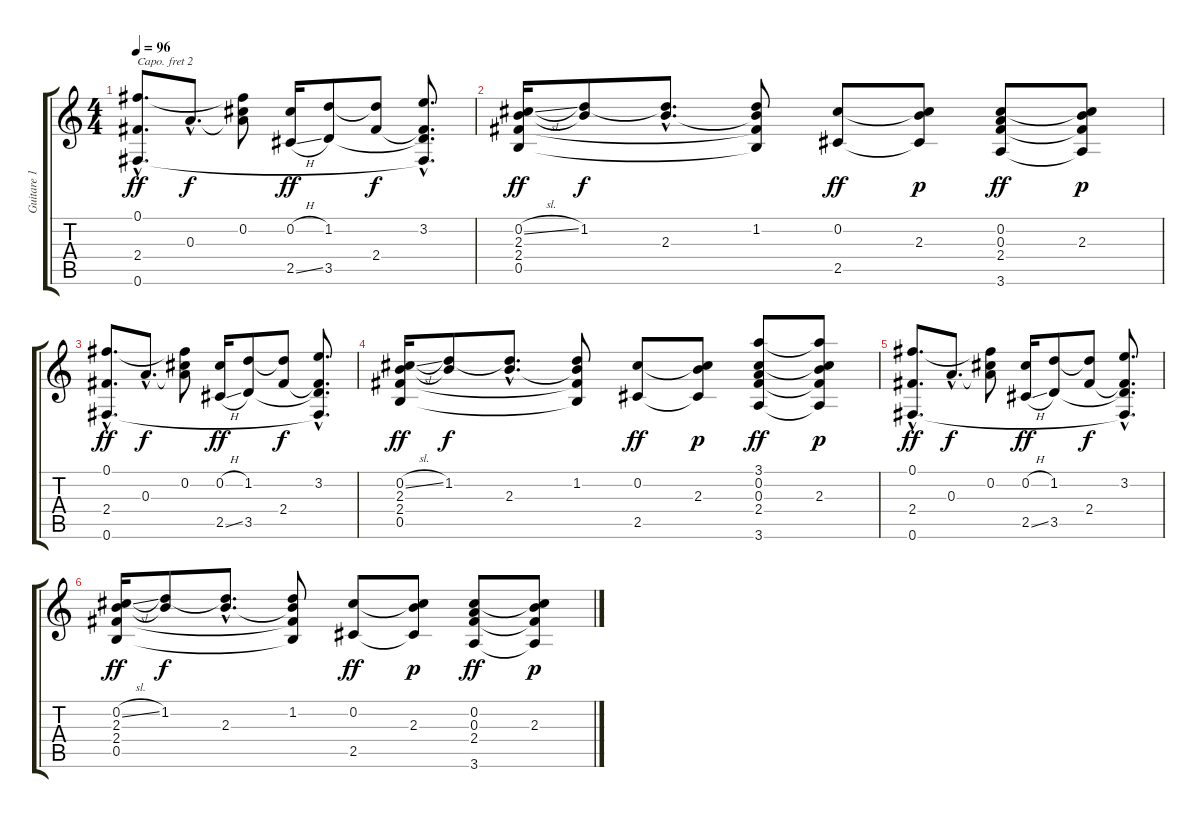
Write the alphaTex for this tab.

\track ("Guitare 1" "Guitare 1") {instrument acousticguitarnylon}
\staff {score tabs}
\capo 2
\tuning (E4 B3 G3 D3 A2 E2) {hide}
\ts (4 4)
\tempo 96
\clef g2
\ks c
(0.1{hac} 2.4{hac} 0.6{hac}).8{d dy ff volume 7} 0.3{hac}.8{d dy f} (0.1{t} 0.2 0.3{t}).8 (0.2{h} 2.5{sl}).16{dy ff} (1.2 3.5).8 (1.2{t} 2.4).8{dy f} (3.2{hac} 2.4{hac t} 3.5{hac t} 0.6{hac t}).8{d} |
(0.2{sl} 2.3 2.4 0.5).16{dy ff} (1.2 2.3{t}).8{dy f} (1.2{hac t} 2.3{hac}).8{d} (1.2 2.3{t} 2.4{t} 0.5{t}).8 (0.2 2.5).8{dy ff} (0.2{t} 2.3 2.5{t}).8{dy p} (0.2 0.3 2.4 3.6).8{dy ff} (0.2{t} 2.3 2.4{t} 3.6{t}).8{dy p} |
(0.1{hac} 2.4{hac} 0.6{hac}).8{d dy ff} 0.3{hac}.8{d dy f} (0.1{t} 0.2 0.3{t}).8 (0.2{h} 2.5{sl}).16{dy ff} (1.2 3.5).8 (1.2{t} 2.4).8{dy f} (3.2{hac} 2.4{hac t} 3.5{hac t} 0.6{hac t}).8{d} |
(0.2{sl} 2.3 2.4 0.5).16{dy ff volume 4} (1.2 2.3{t}).8{dy f} (1.2{hac t} 2.3{hac}).8{d} (1.2 2.3{t} 2.4{t} 0.5{t}).8 (0.2 2.5).8{dy ff} (0.2{t} 2.3 2.5{t}).8{dy p} (3.1 0.2 0.3 2.4 3.6).8{dy ff} (3.1{t} 0.2{t} 2.3 2.4{t} 3.6{t}).8{dy p} |
(0.1{hac} 2.4{hac} 0.6{hac}).8{d dy ff} 0.3{hac}.8{d dy f} (0.1{t} 0.2 0.3{t}).8 (0.2{h} 2.5{sl}).16{dy ff} (1.2 3.5).8 (1.2{t} 2.4).8{dy f} (3.2{hac} 2.4{hac t} 3.5{hac t} 0.6{hac t}).8{d} |
(0.2{sl} 2.3 2.4 0.5).16{dy ff} (1.2 2.3{t}).8{dy f} (1.2{hac t} 2.3{hac}).8{d} (1.2 2.3{t} 2.4{t} 0.5{t}).8 (0.2 2.5).8{dy ff} (0.2{t} 2.3 2.5{t}).8{dy p} (0.2 0.3 2.4 3.6).8{dy ff} (0.2{t} 2.3 2.4{t} 3.6{t}).8{dy p}
